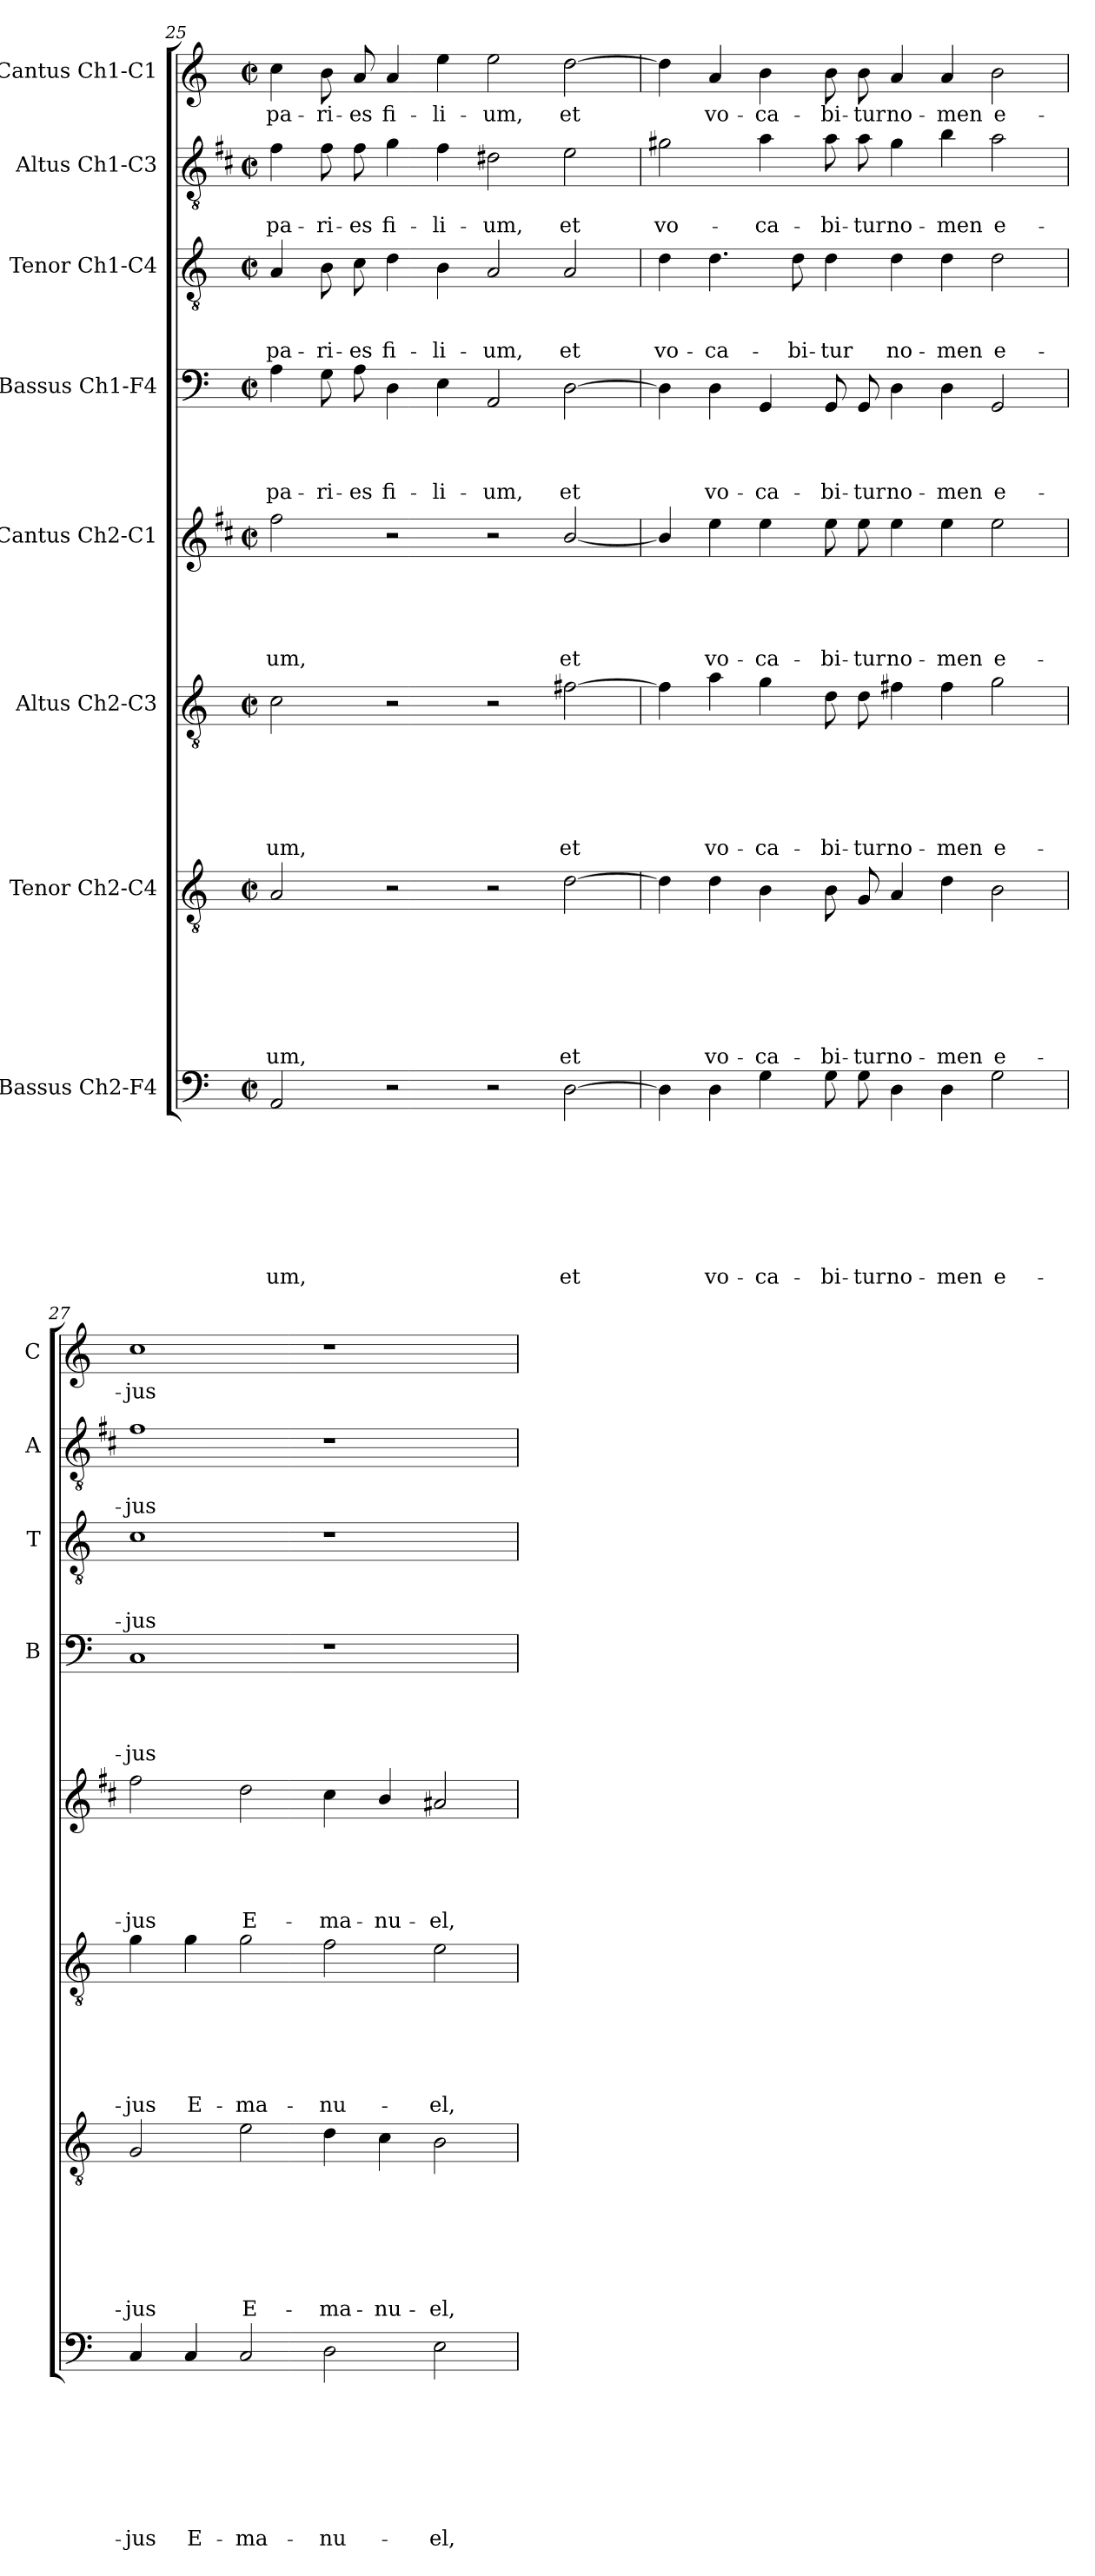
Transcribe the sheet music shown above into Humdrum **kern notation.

**kern	**text	**text	**text	**text	**text	**text	**text	**text	**kern	**text	**text	**text	**text	**text	**text	**text	**kern	**text	**text	**text	**text	**text	**text	**kern	**text	**text	**text	**text	**text	**kern	**text	**text	**text	**text	**kern	**text	**text	**text	**kern	**text	**text	**kern	**text
*part8	*part8	*part8	*part8	*part8	*part8	*part8	*part8	*part8	*part7	*part7	*part7	*part7	*part7	*part7	*part7	*part7	*part6	*part6	*part6	*part6	*part6	*part6	*part6	*part5	*part5	*part5	*part5	*part5	*part5	*part4	*part4	*part4	*part4	*part4	*part3	*part3	*part3	*part3	*part2	*part2	*part2	*part1	*part1
*staff8	*staff8	*staff8	*staff8	*staff8	*staff8	*staff8	*staff8	*staff8	*staff7	*staff7	*staff7	*staff7	*staff7	*staff7	*staff7	*staff7	*staff6	*staff6	*staff6	*staff6	*staff6	*staff6	*staff6	*staff5	*staff5	*staff5	*staff5	*staff5	*staff5	*staff4	*staff4	*staff4	*staff4	*staff4	*staff3	*staff3	*staff3	*staff3	*staff2	*staff2	*staff2	*staff1	*staff1
*I"Bassus Ch2-F4	*	*	*	*	*	*	*	*	*I"Tenor Ch2-C4	*	*	*	*	*	*	*	*I"Altus Ch2-C3	*	*	*	*	*	*	*I"Cantus Ch2-C1	*	*	*	*	*	*I"Bassus Ch1-F4	*	*	*	*	*I"Tenor Ch1-C4	*	*	*	*I"Altus Ch1-C3	*	*	*I"Cantus Ch1-C1	*
*	*	*	*	*	*	*	*	*	*	*	*	*	*	*	*	*	*	*	*	*	*	*	*	*	*	*	*	*	*	*I'B	*	*	*	*	*I'T	*	*	*	*I'A	*	*	*I'C	*
*clefF4	*	*	*	*	*	*	*	*	*clefGv2	*	*	*	*	*	*	*	*clefGv2	*	*	*	*	*	*	*clefG2	*	*	*	*	*	*clefF4	*	*	*	*	*clefGv2	*	*	*	*clefGv2	*	*	*clefG2	*
*	*	*	*	*	*	*	*	*	*	*	*	*	*	*	*	*	*	*	*	*	*	*	*	*ITrd1c2	*	*	*	*	*	*	*	*	*	*	*	*	*	*	*ITrd1c2	*	*	*	*
*k[]	*	*	*	*	*	*	*	*	*k[]	*	*	*	*	*	*	*	*k[]	*	*	*	*	*	*	*k[]	*	*	*	*	*	*k[]	*	*	*	*	*k[]	*	*	*	*k[]	*	*	*k[]	*
*C:	*	*	*	*	*	*	*	*	*C:	*	*	*	*	*	*	*	*C:	*	*	*	*	*	*	*C:	*	*	*	*	*	*C:	*	*	*	*	*C:	*	*	*	*C:	*	*	*C:	*
*M2/2	*	*	*	*	*	*	*	*	*M2/2	*	*	*	*	*	*	*	*M2/2	*	*	*	*	*	*	*M2/2	*	*	*	*	*	*M2/2	*	*	*	*	*M2/2	*	*	*	*M2/2	*	*	*M2/2	*
*met(c|)	*	*	*	*	*	*	*	*	*met(c|)	*	*	*	*	*	*	*	*met(c|)	*	*	*	*	*	*	*met(c|)	*	*	*	*	*	*met(c|)	*	*	*	*	*met(c|)	*	*	*	*met(c|)	*	*	*met(c|)	*
=25	=25	=25	=25	=25	=25	=25	=25	=25	=25	=25	=25	=25	=25	=25	=25	=25	=25	=25	=25	=25	=25	=25	=25	=25	=25	=25	=25	=25	=25	=25	=25	=25	=25	=25	=25	=25	=25	=25	=25	=25	=25	=25	=25
!	!	!	!	!	!	!	!	!LO:LY:b	!	!	!	!	!	!	!	!LO:LY:b	!	!	!	!	!	!	!LO:LY:b	!	!	!	!	!	!LO:LY:b	!	!	!	!	!LO:LY:b	!	!	!	!LO:LY:b	!	!	!LO:LY:b	!	!LO:LY:b
2AA/	.	.	.	.	.	.	.	-um,	2A/	.	.	.	.	.	.	-um,	2c\	.	.	.	.	.	-um,	2ee\	.	.	.	.	-um,	4A\	.	.	.	pa-	4A/	.	.	pa-	4e\	.	pa-	4cc\	pa-
!	!	!	!	!	!	!	!	!	!	!	!	!	!	!	!	!	!	!	!	!	!	!	!	!	!	!	!	!	!	!	!	!	!	!LO:LY:b	!	!	!	!LO:LY:b	!	!	!LO:LY:b	!	!LO:LY:b
.	.	.	.	.	.	.	.	.	.	.	.	.	.	.	.	.	.	.	.	.	.	.	.	.	.	.	.	.	.	8G\	.	.	.	-ri-	8B\	.	.	-ri-	8e\	.	-ri-	8b\	-ri-
!	!	!	!	!	!	!	!	!	!	!	!	!	!	!	!	!	!	!	!	!	!	!	!	!	!	!	!	!	!	!	!	!	!	!LO:LY:b	!	!	!	!LO:LY:b	!	!	!LO:LY:b	!	!LO:LY:b
.	.	.	.	.	.	.	.	.	.	.	.	.	.	.	.	.	.	.	.	.	.	.	.	.	.	.	.	.	.	8A\	.	.	.	-es	8c\	.	.	-es	8e\	.	-es	8a/	-es
!	!	!	!	!	!	!	!	!	!	!	!	!	!	!	!	!	!	!	!	!	!	!	!	!	!	!	!	!	!	!	!	!	!	!LO:LY:b	!	!	!	!LO:LY:b	!	!	!LO:LY:b	!	!LO:LY:b
2r	.	.	.	.	.	.	.	.	2r	.	.	.	.	.	.	.	2r	.	.	.	.	.	.	2r	.	.	.	.	.	4D\	.	.	.	fi-	4d\	.	.	fi-	4f\	.	fi-	4a/	fi-
!	!	!	!	!	!	!	!	!	!	!	!	!	!	!	!	!	!	!	!	!	!	!	!	!	!	!	!	!	!	!	!	!	!	!LO:LY:b	!	!	!	!LO:LY:b	!	!	!LO:LY:b	!	!LO:LY:b
.	.	.	.	.	.	.	.	.	.	.	.	.	.	.	.	.	.	.	.	.	.	.	.	.	.	.	.	.	.	4E\	.	.	.	-li-	4B\	.	.	-li-	4e\	.	-li-	4ee\	-li-
!	!	!	!	!	!	!	!	!	!	!	!	!	!	!	!	!	!	!	!	!	!	!	!	!	!	!	!	!	!	!	!	!	!	!LO:LY:b	!	!	!	!LO:LY:b	!	!	!LO:LY:b	!	!LO:LY:b
2r	.	.	.	.	.	.	.	.	2r	.	.	.	.	.	.	.	2r	.	.	.	.	.	.	2r	.	.	.	.	.	2AA/	.	.	.	-um,	2A/	.	.	-um,	2c#X\	.	-um,	2ee\	-um,
!	!	!	!	!	!	!	!	!LO:LY:b	!	!	!	!	!	!	!	!LO:LY:b	!	!	!	!	!	!	!LO:LY:b	!	!	!	!	!	!LO:LY:b	!	!	!	!	!LO:LY:b	!	!	!	!LO:LY:b	!	!	!LO:LY:b	!	!LO:LY:b
[2D\	.	.	.	.	.	.	.	et	[2d\	.	.	.	.	.	.	et	[2f#X\	.	.	.	.	.	et	[2a/	.	.	.	.	et	[2D\	.	.	.	et	2A/	.	.	et	2d\	.	et	[2dd\	et
!!LO:PB:g=z
=26	=26	=26	=26	=26	=26	=26	=26	=26	=26	=26	=26	=26	=26	=26	=26	=26	=26	=26	=26	=26	=26	=26	=26	=26	=26	=26	=26	=26	=26	=26	=26	=26	=26	=26	=26	=26	=26	=26	=26	=26	=26	=26	=26
!	!	!	!	!	!	!	!	!	!	!	!	!	!	!	!	!	!	!	!	!	!	!	!	!	!	!	!	!	!	!	!	!	!	!	!	!	!	!LO:LY:b	!	!	!LO:LY:b	!	!
4D\]	.	.	.	.	.	.	.	.	4d\]	.	.	.	.	.	.	.	4f#\]	.	.	.	.	.	.	4a/]	.	.	.	.	.	4D\]	.	.	.	.	4d\	.	.	vo-	2f#X\	.	vo-	4dd\]	.
!	!	!	!	!	!	!	!	!LO:LY:b	!	!	!	!	!	!	!	!LO:LY:b	!	!	!	!	!	!	!LO:LY:b	!	!	!	!	!	!LO:LY:b	!	!	!	!	!LO:LY:b	!	!	!	!LO:LY:b	!	!	!	!	!LO:LY:b
4D\	.	.	.	.	.	.	.	vo-	4d\	.	.	.	.	.	.	vo-	4a\	.	.	.	.	.	vo-	4dd\	.	.	.	.	vo-	4D\	.	.	.	vo-	4.d\	.	.	-ca-	.	.	.	4a/	vo-
!	!	!	!	!	!	!	!	!LO:LY:b	!	!	!	!	!	!	!	!LO:LY:b	!	!	!	!	!	!	!LO:LY:b	!	!	!	!	!	!LO:LY:b	!	!	!	!	!LO:LY:b	!	!	!	!	!	!	!LO:LY:b	!	!LO:LY:b
4G\	.	.	.	.	.	.	.	-ca-	4B\	.	.	.	.	.	.	-ca-	4g\	.	.	.	.	.	-ca-	4dd\	.	.	.	.	-ca-	4GG/	.	.	.	-ca-	.	.	.	.	4g\	.	-ca-	4b\	-ca-
!	!	!	!	!	!	!	!	!	!	!	!	!	!	!	!	!	!	!	!	!	!	!	!	!	!	!	!	!	!	!	!	!	!	!	!	!	!	!LO:LY:b	!	!	!	!	!
.	.	.	.	.	.	.	.	.	.	.	.	.	.	.	.	.	.	.	.	.	.	.	.	.	.	.	.	.	.	.	.	.	.	.	8d\	.	.	-bi-	.	.	.	.	.
!	!	!	!	!	!	!	!	!LO:LY:b	!	!	!	!	!	!	!	!LO:LY:b	!	!	!	!	!	!	!LO:LY:b	!	!	!	!	!	!LO:LY:b	!	!	!	!	!LO:LY:b	!	!	!	!LO:LY:b	!	!	!LO:LY:b	!	!LO:LY:b
8G\	.	.	.	.	.	.	.	-bi-	8B\	.	.	.	.	.	.	-bi-	8d\	.	.	.	.	.	-bi-	8dd\	.	.	.	.	-bi-	8GG/	.	.	.	-bi-	4d\	.	.	-tur	8g\	.	-bi-	8b\	-bi-
!	!	!	!	!	!	!	!	!LO:LY:b	!	!	!	!	!	!	!	!LO:LY:b	!	!	!	!	!	!	!LO:LY:b	!	!	!	!	!	!LO:LY:b	!	!	!	!	!LO:LY:b	!	!	!	!	!	!	!LO:LY:b	!	!LO:LY:b
8G\	.	.	.	.	.	.	.	-tur	8G/	.	.	.	.	.	.	-tur	8d\	.	.	.	.	.	-tur	8dd\	.	.	.	.	-tur	8GG/	.	.	.	-tur	.	.	.	.	8g\	.	-tur	8b\	-tur
!	!	!	!	!	!	!	!	!LO:LY:b	!	!	!	!	!	!	!	!LO:LY:b	!	!	!	!	!	!	!LO:LY:b	!	!	!	!	!	!LO:LY:b	!	!	!	!	!LO:LY:b	!	!	!	!LO:LY:b	!	!	!LO:LY:b	!	!LO:LY:b
4D\	.	.	.	.	.	.	.	no-	4A/	.	.	.	.	.	.	no-	4f#X\	.	.	.	.	.	no-	4dd\	.	.	.	.	no-	4D\	.	.	.	no-	4d\	.	.	no-	4f#\	.	no-	4a/	no-
!	!	!	!	!	!	!	!	!LO:LY:b	!	!	!	!	!	!	!	!LO:LY:b	!	!	!	!	!	!	!LO:LY:b	!	!	!	!	!	!LO:LY:b	!	!	!	!	!LO:LY:b	!	!	!	!LO:LY:b	!	!	!LO:LY:b	!	!LO:LY:b
4D\	.	.	.	.	.	.	.	-men	4d\	.	.	.	.	.	.	-men	4f#\	.	.	.	.	.	-men	4dd\	.	.	.	.	-men	4D\	.	.	.	-men	4d\	.	.	-men	4a\	.	-men	4a/	-men
!	!	!	!	!	!	!	!	!LO:LY:b	!	!	!	!	!	!	!	!LO:LY:b	!	!	!	!	!	!	!LO:LY:b	!	!	!	!	!	!LO:LY:b	!	!	!	!	!LO:LY:b	!	!	!	!LO:LY:b	!	!	!LO:LY:b	!	!LO:LY:b
2G\	.	.	.	.	.	.	.	e-	2B\	.	.	.	.	.	.	e-	2g\	.	.	.	.	.	e-	2dd\	.	.	.	.	e-	2GG/	.	.	.	e-	2d\	.	.	e-	2g\	.	e-	2b\	e-
=27	=27	=27	=27	=27	=27	=27	=27	=27	=27	=27	=27	=27	=27	=27	=27	=27	=27	=27	=27	=27	=27	=27	=27	=27	=27	=27	=27	=27	=27	=27	=27	=27	=27	=27	=27	=27	=27	=27	=27	=27	=27	=27	=27
!	!	!	!	!	!	!	!	!LO:LY:b	!	!	!	!	!	!	!	!LO:LY:b	!	!	!	!	!	!	!LO:LY:b	!	!	!	!	!	!LO:LY:b	!	!	!	!	!LO:LY:b	!	!	!	!LO:LY:b	!	!	!LO:LY:b	!	!LO:LY:b
4C/	.	.	.	.	.	.	.	-jus	2G/	.	.	.	.	.	.	-jus	4g\	.	.	.	.	.	-jus	2ee\	.	.	.	.	-jus	1C	.	.	.	-jus	1c	.	.	-jus	1e	.	-jus	1cc	-jus
!	!	!	!	!	!	!	!	!LO:LY:b	!	!	!	!	!	!	!	!	!	!	!	!	!	!	!LO:LY:b	!	!	!	!	!	!	!	!	!	!	!	!	!	!	!	!	!	!	!	!
4C/	.	.	.	.	.	.	.	E-	.	.	.	.	.	.	.	.	4g\	.	.	.	.	.	E-	.	.	.	.	.	.	.	.	.	.	.	.	.	.	.	.	.	.	.	.
!	!	!	!	!	!	!	!	!LO:LY:b	!	!	!	!	!	!	!	!LO:LY:b	!	!	!	!	!	!	!LO:LY:b	!	!	!	!	!	!LO:LY:b	!	!	!	!	!	!	!	!	!	!	!	!	!	!
2C/	.	.	.	.	.	.	.	-ma-	2e\	.	.	.	.	.	.	E-	2g\	.	.	.	.	.	-ma-	2cc\	.	.	.	.	E-	.	.	.	.	.	.	.	.	.	.	.	.	.	.
!	!	!	!	!	!	!	!	!LO:LY:b	!	!	!	!	!	!	!	!LO:LY:b	!	!	!	!	!	!	!LO:LY:b	!	!	!	!	!	!LO:LY:b	!	!	!	!	!	!	!	!	!	!	!	!	!	!
2D\	.	.	.	.	.	.	.	-nu-	4d\	.	.	.	.	.	.	-ma-	2f\	.	.	.	.	.	-nu-	4b\	.	.	.	.	-ma-	1r	.	.	.	.	1r	.	.	.	1r	.	.	1r	.
!	!	!	!	!	!	!	!	!	!	!	!	!	!	!	!	!LO:LY:b	!	!	!	!	!	!	!	!	!	!	!	!	!LO:LY:b	!	!	!	!	!	!	!	!	!	!	!	!	!	!
.	.	.	.	.	.	.	.	.	4c\	.	.	.	.	.	.	-nu-	.	.	.	.	.	.	.	4a/	.	.	.	.	-nu-	.	.	.	.	.	.	.	.	.	.	.	.	.	.
!	!	!	!	!	!	!	!	!LO:LY:b	!	!	!	!	!	!	!	!LO:LY:b	!	!	!	!	!	!	!LO:LY:b	!	!	!	!	!	!LO:LY:b	!	!	!	!	!	!	!	!	!	!	!	!	!	!
2E\	.	.	.	.	.	.	.	-el,	2B\	.	.	.	.	.	.	-el,	2e\	.	.	.	.	.	-el,	2g#X/	.	.	.	.	-el,	.	.	.	.	.	.	.	.	.	.	.	.	.	.
=	=	=	=	=	=	=	=	=	=	=	=	=	=	=	=	=	=	=	=	=	=	=	=	=	=	=	=	=	=	=	=	=	=	=	=	=	=	=	=	=	=	=	=
*-	*-	*-	*-	*-	*-	*-	*-	*-	*-	*-	*-	*-	*-	*-	*-	*-	*-	*-	*-	*-	*-	*-	*-	*-	*-	*-	*-	*-	*-	*-	*-	*-	*-	*-	*-	*-	*-	*-	*-	*-	*-	*-	*-
